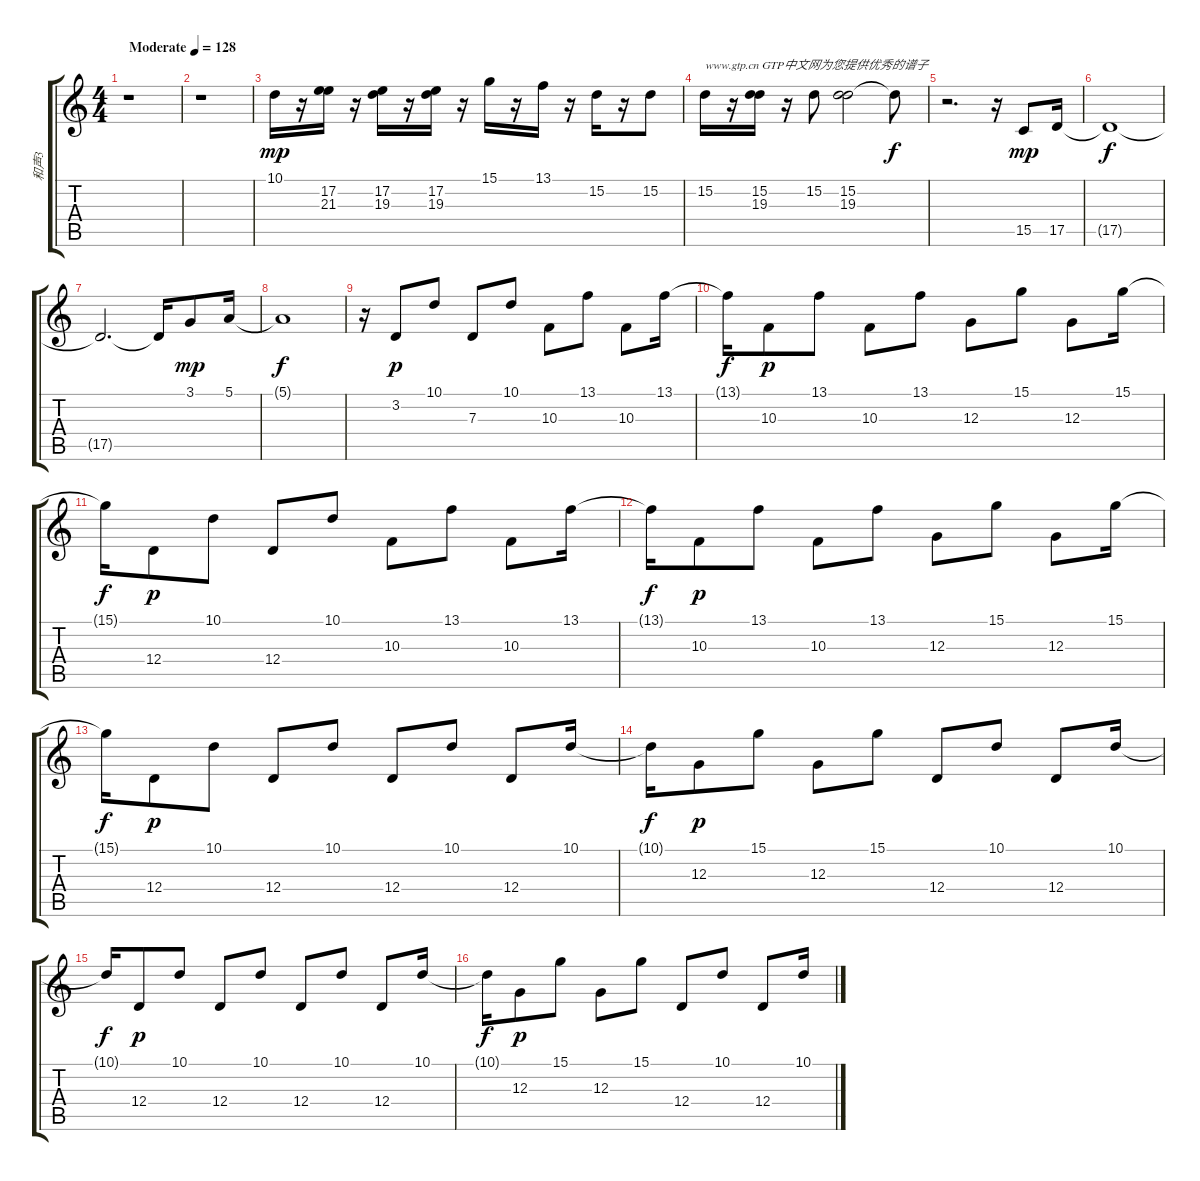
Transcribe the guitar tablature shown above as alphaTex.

\track ("和声3" "和声3") {instrument brasssection}
\staff {score tabs}
\tuning (E4 B3 G3 D3 A2 E2) {hide}
\ts (4 4)
\tempo (128 "Moderate")
\clef g2
\ks c
r.1{dy mp instrument brasssection} |
r.1 |
10.1.16 r.16 (17.2 21.3).16 r.16 (17.2 19.3).16 r.16 (17.2 19.3).16 r.16 15.1.16 r.16 13.1.16 r.16 15.2.16 r.16 15.2.8 |
15.2.16{txt "www.gtp.cn GTP中文网为您提供优秀的谱子"} r.16 (15.2 19.3).16 r.16 15.2.8 (15.2 19.3).2 19.3{t}.8{dy f} |
r.2{d} r.16 15.5.8{dy mp instrument brasssection} 17.5.16 |
17.5{t}.1{dy f} |
17.5{t}.2{d} 17.5{t}.16 3.1.8{dy mp} 5.1.16 |
5.1{t}.1{dy f} |
r.16 3.2.8{dy p instrument xylophone} 10.1.8 7.3.8 10.1.8 10.3.8 13.1.8 10.3.8 13.1.16 |
13.1{t}.16{dy f} 10.3.8{dy p} 13.1.8 10.3.8 13.1.8 12.3.8 15.1.8 12.3.8 15.1.16 |
15.1{t}.16{dy f} 12.4.8{dy p} 10.1.8 12.4.8 10.1.8 10.3.8 13.1.8 10.3.8 13.1.16 |
13.1{t}.16{dy f} 10.3.8{dy p} 13.1.8 10.3.8 13.1.8 12.3.8 15.1.8 12.3.8 15.1.16 |
15.1{t}.16{dy f} 12.4.8{dy p} 10.1.8 12.4.8 10.1.8 12.4.8 10.1.8 12.4.8 10.1.16 |
10.1{t}.16{dy f} 12.3.8{dy p} 15.1.8 12.3.8 15.1.8 12.4.8 10.1.8 12.4.8 10.1.16 |
10.1{t}.16{dy f} 12.4.8{dy p} 10.1.8 12.4.8 10.1.8 12.4.8 10.1.8 12.4.8 10.1.16 |
10.1{t}.16{dy f} 12.3.8{dy p} 15.1.8 12.3.8 15.1.8 12.4.8 10.1.8 12.4.8 10.1.16
